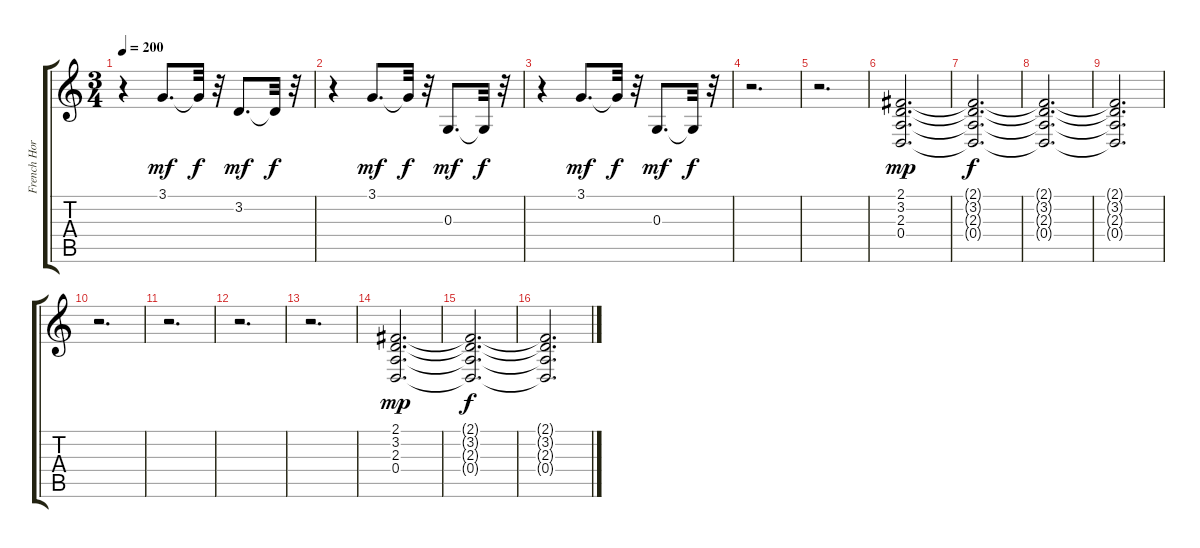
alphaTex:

\track ("French Horn." "French Hor") {instrument frenchhorn}
\staff {score tabs}
\tuning (E4 B3 G3 D3 A2 E2) {hide}
\ts (3 4)
\tempo 200
\clef g2
\ks c
r.4{dy f} 3.1.8{d dy mf} 3.1{t}.32{dy f} r.32 3.2.8{d dy mf} 3.2{t}.32{dy f} r.32 |
r.4 3.1.8{d dy mf} 3.1{t}.32{dy f} r.32 0.3.8{d dy mf} 0.3{t}.32{dy f} r.32 |
r.4 3.1.8{d dy mf} 3.1{t}.32{dy f} r.32 0.3.8{d dy mf} 0.3{t}.32{dy f} r.32 |
r.2{d} |
r.2{d} |
(2.1 3.2 2.3 0.4).2{d dy mp} |
(2.1{t} 3.2{t} 2.3{t} 0.4{t}).2{d dy f} |
(2.1{t} 3.2{t} 2.3{t} 0.4{t}).2{d} |
(2.1{t} 3.2{t} 2.3{t} 0.4{t}).2{d} |
r.2{d} |
r.2{d} |
r.2{d} |
r.2{d} |
(2.1 3.2 2.3 0.4).2{d dy mp} |
(2.1{t} 3.2{t} 2.3{t} 0.4{t}).2{d dy f} |
(2.1{t} 3.2{t} 2.3{t} 0.4{t}).2{d}
